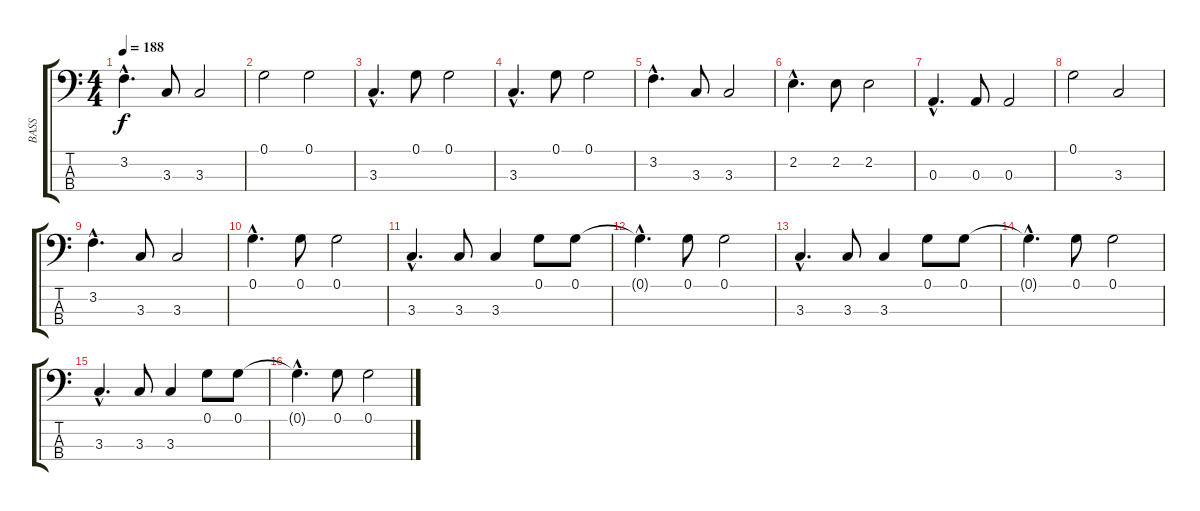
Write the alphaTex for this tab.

\track ("BASS" "BASS") {instrument electricbassfinger}
\staff {score tabs}
\tuning (G2 D2 A1 E1) {hide}
\ts (4 4)
\tempo 188
\clef f4
\ks c
3.2{hac}.4{d dy f} 3.3.8 3.3.2 |
0.1.2 0.1.2 |
3.3{hac}.4{d} 0.1.8 0.1.2 |
3.3{hac}.4{d} 0.1.8 0.1.2 |
3.2{hac}.4{d} 3.3.8 3.3.2 |
2.2{hac}.4{d} 2.2.8 2.2.2 |
0.3{hac}.4{d} 0.3.8 0.3.2 |
0.1.2 3.3.2 |
3.2{hac}.4{d} 3.3.8 3.3.2 |
0.1{hac}.4{d} 0.1.8 0.1.2 |
3.3{hac}.4{d} 3.3.8 3.3.4 0.1.8 0.1.8 |
0.1{hac t}.4{d} 0.1.8 0.1.2 |
3.3{hac}.4{d} 3.3.8 3.3.4 0.1.8 0.1.8 |
0.1{hac t}.4{d} 0.1.8 0.1.2 |
3.3{hac}.4{d} 3.3.8 3.3.4 0.1.8 0.1.8 |
0.1{hac t}.4{d} 0.1.8 0.1.2
